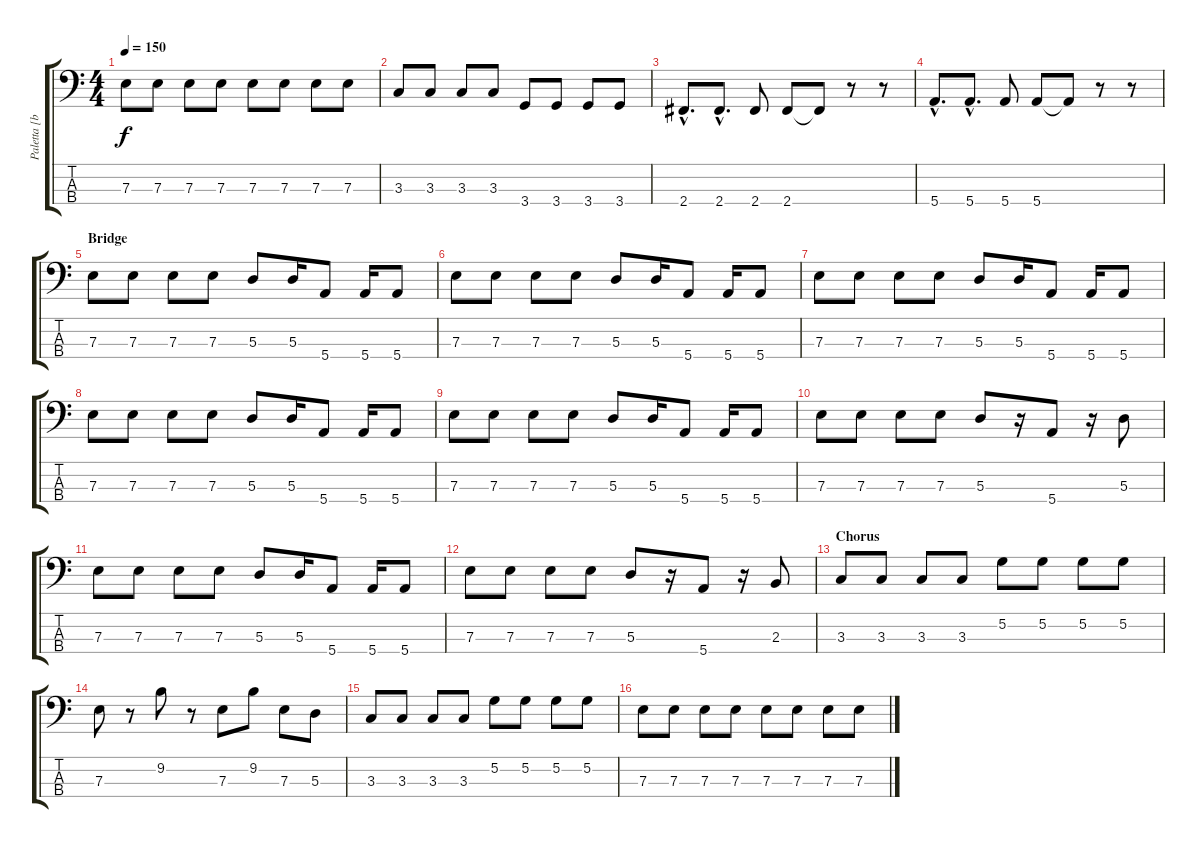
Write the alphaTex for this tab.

\track ("Paletta [bass]" "Paletta [b") {instrument electricbasspick}
\staff {score tabs}
\tuning (G2 D2 A1 E1) {hide}
\ts (4 4)
\tempo 150
\clef f4
\ks c
7.3.8{dy f} 7.3.8 7.3.8 7.3.8 7.3.8 7.3.8 7.3.8 7.3.8 |
3.3.8 3.3.8 3.3.8 3.3.8 3.4.8 3.4.8 3.4.8 3.4.8 |
2.4{hac}.8{d} 2.4{hac}.8{d} 2.4.8 2.4.8 2.4{t}.8 r.8 r.8 |
5.4{hac}.8{d} 5.4{hac}.8{d} 5.4.8 5.4.8 5.4{t}.8 r.8 r.8 |
\section ("" "Bridge")
7.3.8 7.3.8 7.3.8 7.3.8 5.3.8 5.3.16 5.4.8 5.4.16 5.4.8 |
7.3.8 7.3.8 7.3.8 7.3.8 5.3.8 5.3.16 5.4.8 5.4.16 5.4.8 |
7.3.8 7.3.8 7.3.8 7.3.8 5.3.8 5.3.16 5.4.8 5.4.16 5.4.8 |
7.3.8 7.3.8 7.3.8 7.3.8 5.3.8 5.3.16 5.4.8 5.4.16 5.4.8 |
7.3.8 7.3.8 7.3.8 7.3.8 5.3.8 5.3.16 5.4.8 5.4.16 5.4.8 |
7.3.8 7.3.8 7.3.8 7.3.8 5.3.8 r.16 5.4.8 r.16 5.3.8 |
7.3.8 7.3.8 7.3.8 7.3.8 5.3.8 5.3.16 5.4.8 5.4.16 5.4.8 |
7.3.8 7.3.8 7.3.8 7.3.8 5.3.8 r.16 5.4.8 r.16 2.3.8 |
\section ("" "Chorus")
3.3.8 3.3.8 3.3.8 3.3.8 5.2.8 5.2.8 5.2.8 5.2.8 |
7.3.8 r.8 9.2.8 r.8 7.3.8 9.2.8 7.3.8 5.3.8 |
3.3.8 3.3.8 3.3.8 3.3.8 5.2.8 5.2.8 5.2.8 5.2.8 |
7.3.8 7.3.8 7.3.8 7.3.8 7.3.8 7.3.8 7.3.8 7.3.8
